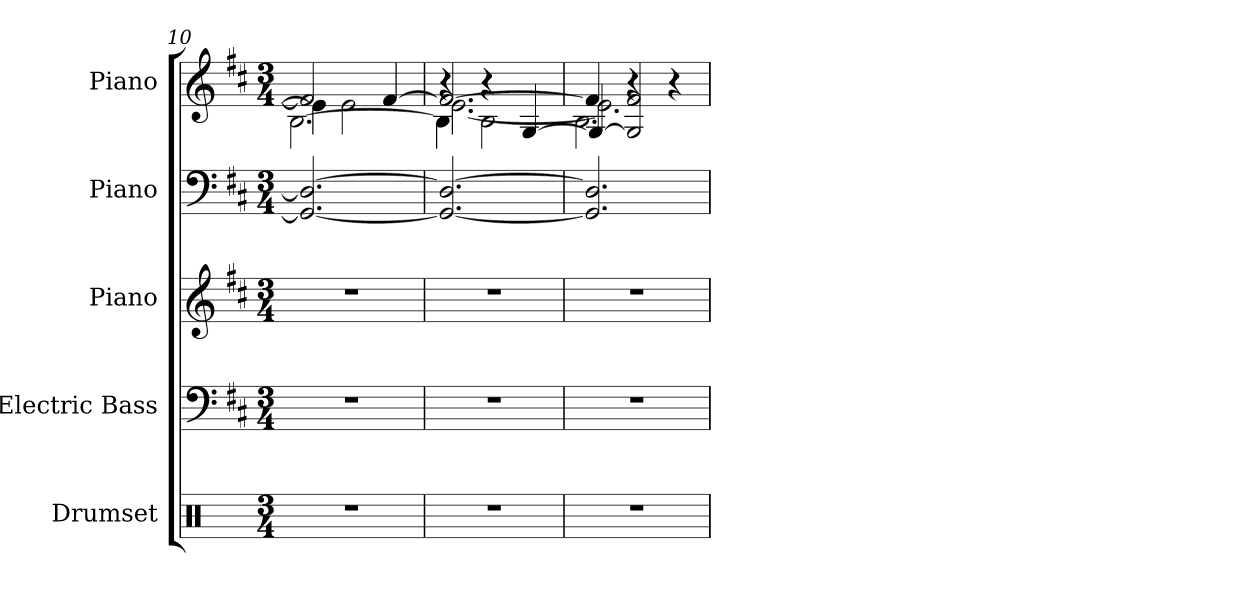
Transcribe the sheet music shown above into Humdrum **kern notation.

**kern	**kern	**kern	**kern	**kern
*part5	*part4	*part3	*part2	*part1
*staff5	*staff4	*staff3	*staff2	*staff1
*I"Drumset	*I"Electric Bass	*I"Piano	*I"Piano	*I"Piano
*I'D. Set	*I'El. B.	*I'Pno.	*I'Pno.	*I'Pno.
*clefX	*clefF4	*clefG2	*clefF4	*clefG2
*	*ITrd7c12	*	*	*
*k[]	*k[f#c#]	*k[f#c#]	*k[f#c#]	*k[f#c#]
*M3/4	*M3/4	*M3/4	*M3/4	*M3/4
=10	=10	=10	=10	=10
*	*	*	*	*^
*	*	*	*	*	*^
2.r	2.r	2.r	2.GG/_ 2.D/_	2f#/]	4e\]	[2.B\
.	.	.	.	.	2e\	.
.	.	.	.	[4f#/	.	.
=11	=11	=11	=11	=11	=11	=11
*	*	*	*	*	*	*^
2.r	2.r	2.r	2.GG/_ 2.D/_	2.f#/_	[2.e\	4r	4B\]
.	.	.	.	.	.	4r	2B\
.	.	.	.	.	.	[4G/	.
=12	=12	=12	=12	=12	=12	=12	=12
2.r	2.r	2.r	2.GG/] 2.D/]	4f#/]	2.e\]	4G/_	2.B\
.	.	.	.	4r	.	2G/] 2f#/	.
.	.	.	.	4r	.	.	.
*	*	*	*	*v	*v	*v	*v
=	=	=	=	=
*-	*-	*-	*-	*-
